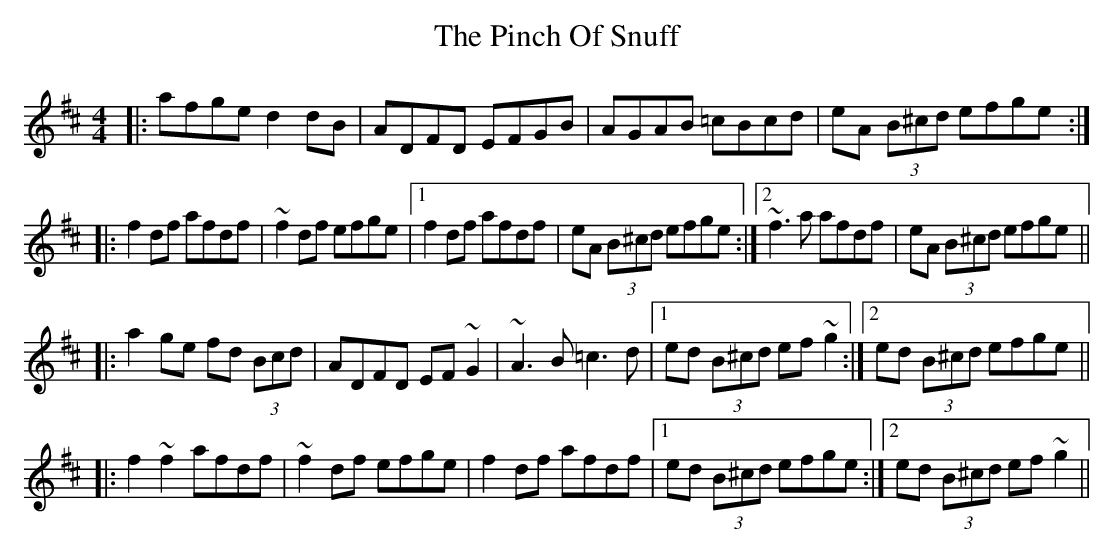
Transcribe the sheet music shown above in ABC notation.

X:1
T: The Pinch Of Snuff
M: 4/4
L: 1/8
K: Dmaj
|:afge d2dB|ADFD EFGB|AGAB =cBcd|eA (3B^cd efge:|
|:f2df afdf|~f2df efge|1 f2df afdf|eA (3B^cd efge:|2 ~f3a afdf|eA (3B^cd efge||
|:a2ge fd (3Bcd|ADFD EF~G2|~A3B =c3d|1 ed (3B^cd ef~g2:|2 ed (3B^cd efge||
|:f2~f2 afdf|~f2df efge|f2df afdf|1 ed (3B^cd efge:|2 ed (3B^cd ef~g2||
